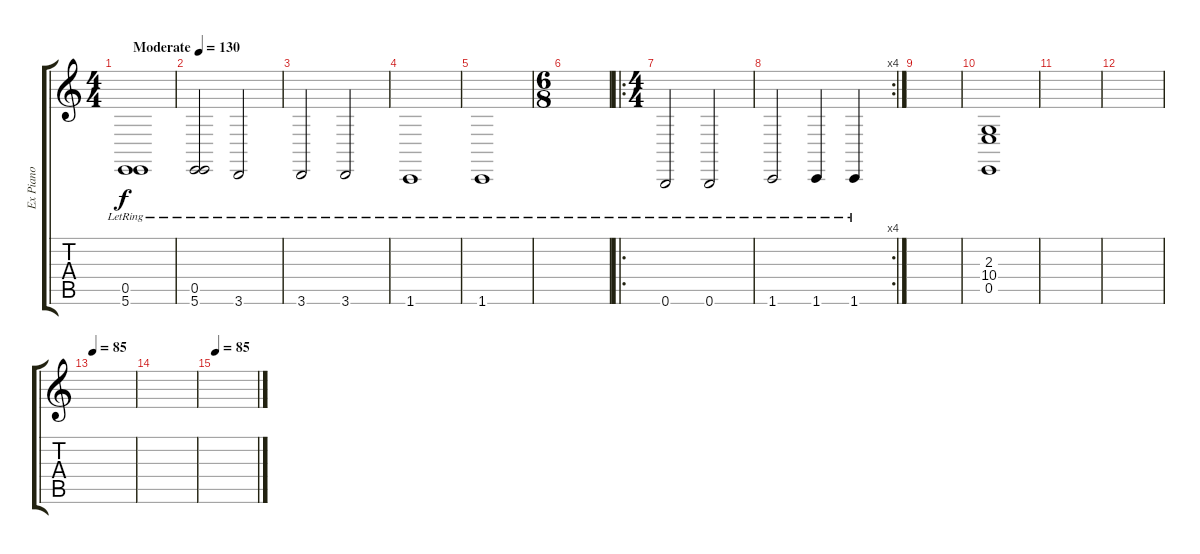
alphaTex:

\track ("Ex Piano" "Ex Piano") {instrument acousticgrandpiano}
\staff {score tabs}
\tuning (B3 Gb3 D3 A2 E2 B1) {hide}
\ts (4 4)
\tempo (130 "Moderate")
\clef g2
\ks c
(0.5{lr} 5.6).1{dy f instrument acousticgrandpiano} |
(0.5{lr} 5.6).2 3.6{lr}.2 |
3.6{lr}.2 3.6{lr}.2 |
1.6{lr}.1 |
1.6{lr}.1 |
\ts (6 8)
|
\ro
\ts (4 4)
0.6{lr}.2 0.6{lr}.2 |
\rc 4
1.6{lr}.2 1.6{lr}.4 1.6{lr}.4 |
|
(2.3 10.4 0.5).1 |
|
|
\tempo 85
|
|
\tempo 85
